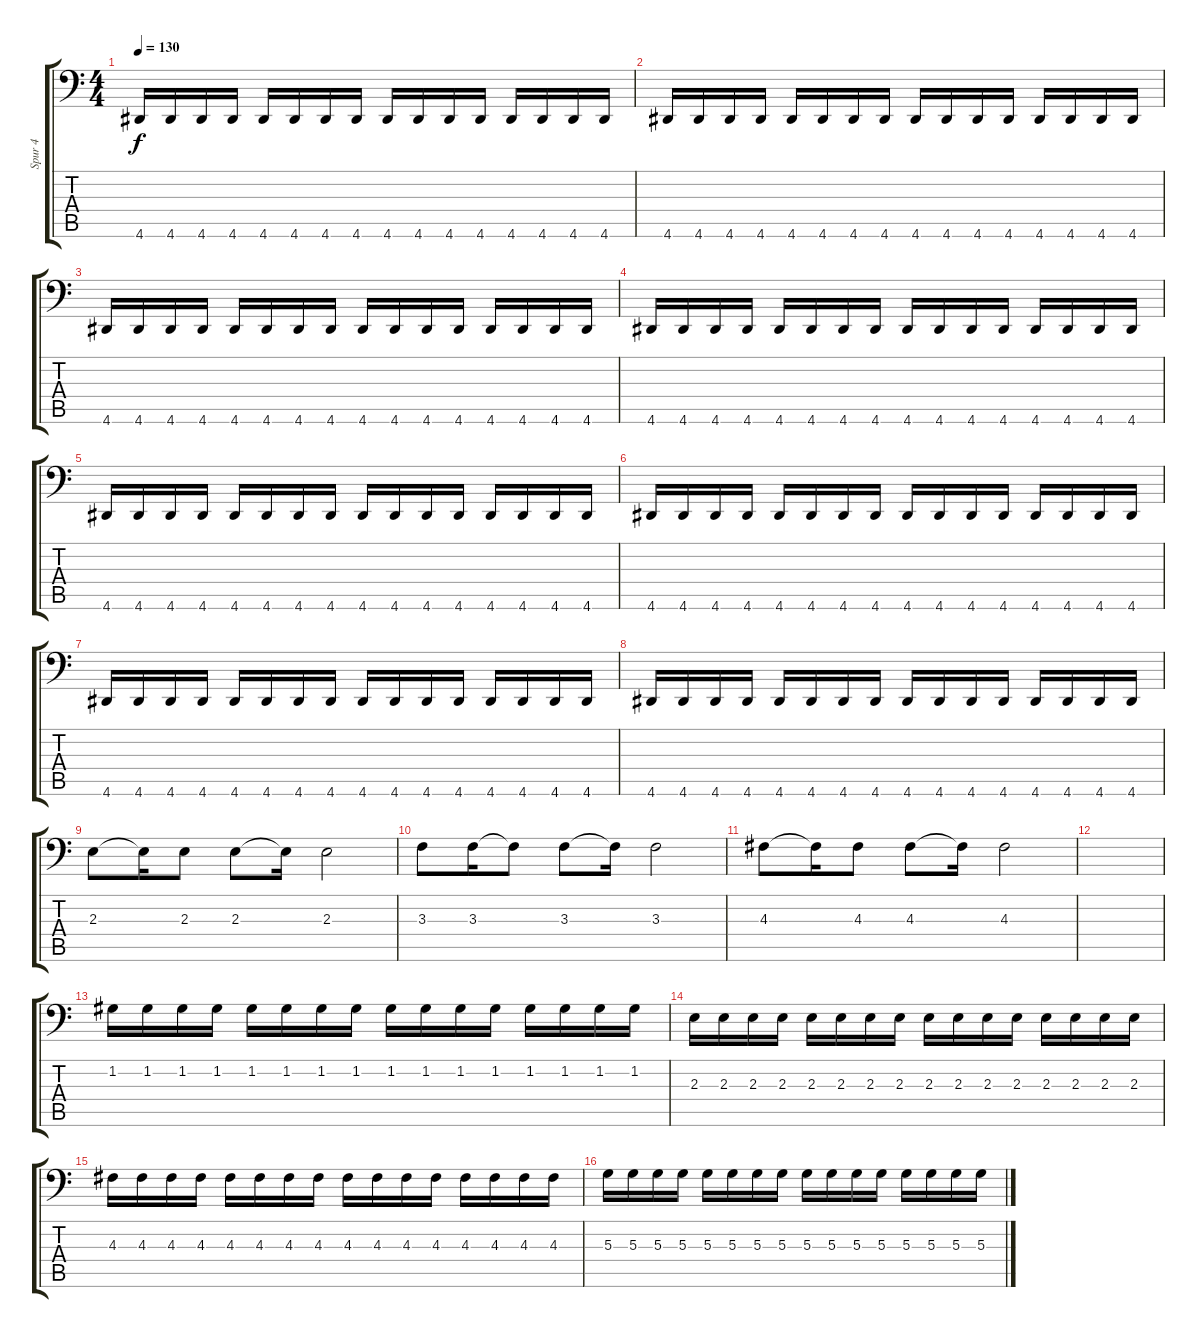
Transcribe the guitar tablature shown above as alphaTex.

\track ("Spur 4" "Spur 4") {instrument electricbassfinger}
\staff {score tabs}
\tuning (C3 G2 D2 A1 E1 B0) {hide}
\ts (4 4)
\tempo 130
\clef f4
\ks c
4.6.16{dy f} 4.6.16 4.6.16 4.6.16 4.6.16 4.6.16 4.6.16 4.6.16 4.6.16 4.6.16 4.6.16 4.6.16 4.6.16 4.6.16 4.6.16 4.6.16 |
4.6.16 4.6.16 4.6.16 4.6.16 4.6.16 4.6.16 4.6.16 4.6.16 4.6.16 4.6.16 4.6.16 4.6.16 4.6.16 4.6.16 4.6.16 4.6.16 |
4.6.16 4.6.16 4.6.16 4.6.16 4.6.16 4.6.16 4.6.16 4.6.16 4.6.16 4.6.16 4.6.16 4.6.16 4.6.16 4.6.16 4.6.16 4.6.16 |
4.6.16 4.6.16 4.6.16 4.6.16 4.6.16 4.6.16 4.6.16 4.6.16 4.6.16 4.6.16 4.6.16 4.6.16 4.6.16 4.6.16 4.6.16 4.6.16 |
4.6.16 4.6.16 4.6.16 4.6.16 4.6.16 4.6.16 4.6.16 4.6.16 4.6.16 4.6.16 4.6.16 4.6.16 4.6.16 4.6.16 4.6.16 4.6.16 |
4.6.16 4.6.16 4.6.16 4.6.16 4.6.16 4.6.16 4.6.16 4.6.16 4.6.16 4.6.16 4.6.16 4.6.16 4.6.16 4.6.16 4.6.16 4.6.16 |
4.6.16 4.6.16 4.6.16 4.6.16 4.6.16 4.6.16 4.6.16 4.6.16 4.6.16 4.6.16 4.6.16 4.6.16 4.6.16 4.6.16 4.6.16 4.6.16 |
4.6.16 4.6.16 4.6.16 4.6.16 4.6.16 4.6.16 4.6.16 4.6.16 4.6.16 4.6.16 4.6.16 4.6.16 4.6.16 4.6.16 4.6.16 4.6.16 |
2.3.8 2.3{t}.16 2.3.8 2.3.8 2.3{t}.16 2.3.2 |
3.3.8 3.3.16 3.3{t}.8 3.3.8 3.3{t}.16 3.3.2 |
4.3.8 4.3{t}.16 4.3.8 4.3.8 4.3{t}.16 4.3.2 |
|
1.2.16 1.2.16 1.2.16 1.2.16 1.2.16 1.2.16 1.2.16 1.2.16 1.2.16 1.2.16 1.2.16 1.2.16 1.2.16 1.2.16 1.2.16 1.2.16 |
2.3.16 2.3.16 2.3.16 2.3.16 2.3.16 2.3.16 2.3.16 2.3.16 2.3.16 2.3.16 2.3.16 2.3.16 2.3.16 2.3.16 2.3.16 2.3.16 |
4.3.16 4.3.16 4.3.16 4.3.16 4.3.16 4.3.16 4.3.16 4.3.16 4.3.16 4.3.16 4.3.16 4.3.16 4.3.16 4.3.16 4.3.16 4.3.16 |
5.3.16 5.3.16 5.3.16 5.3.16 5.3.16 5.3.16 5.3.16 5.3.16 5.3.16 5.3.16 5.3.16 5.3.16 5.3.16 5.3.16 5.3.16 5.3.16
